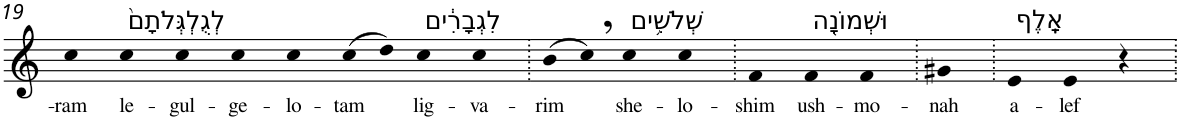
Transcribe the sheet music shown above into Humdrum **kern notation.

**kern	**text
*part1	*part1
*staff1	*staff1
*I"Piano	*
*I'Pno	*
!!LO:PB:g=z
*clefG2	*
*k[]	*
=19	=19
!	!LO:LY:b
4cc	-ram
!LO:TX:a:t=לְגֻלְגְּלֹתָם֙	!
!	!LO:LY:b
4cc	le-
!	!LO:LY:b
4cc	-gul-
!	!LO:LY:b
4cc	-ge-
!	!LO:LY:b
4cc	-lo-
!	!LO:LY:b
(>8cc	-tam
8dd)	.
!LO:TX:a:t=לִגְבָרִ֔ים	!
!	!LO:LY:b
4cc	lig-
!	!LO:LY:b
4cc	-va-
=20.	=20.
!	!LO:LY:b
(>8b	-rim
8cc,)	.
!LO:TX:a:t=שְׁלֹשִׁ֥ים	!
!	!LO:LY:b
4cc	she-
!	!LO:LY:b
4cc	-lo-
=21.	=21.
!	!LO:LY:b
4f	-shim
!LO:TX:a:t=וּשְׁמוֹנָ֖ה	!
!	!LO:LY:b
4f	ush-
!	!LO:LY:b
4f	-mo-
=22.	=22.
!	!LO:LY:b
4g#X	-nah
=23.	=23.
!LO:TX:a:t=אָֽלֶף	!
!	!LO:LY:b
4e	a-
!	!LO:LY:b
4e	-lef
4r	.
=.	=.
*-	*-
